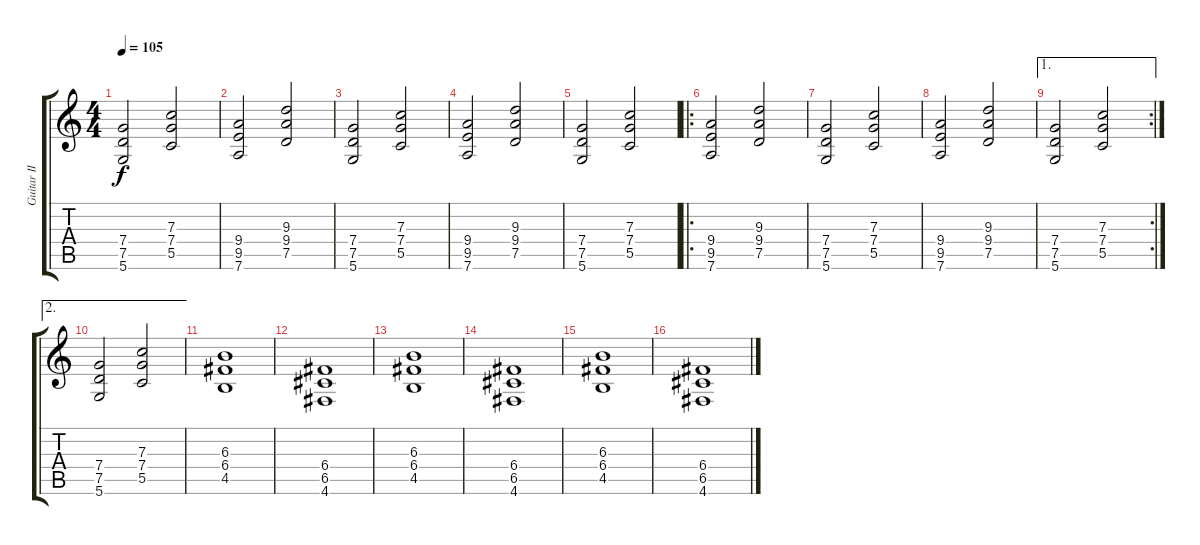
\track ("Guitar II" "Guitar II") {instrument distortionguitar}
\staff {score tabs}
\tuning (D4 A3 F3 C3 G2 D2) {hide}
\ts (4 4)
\tempo 105
\clef g2
\ks c
(7.4 7.5 5.6).2{dy f} (7.3 7.4 5.5).2 |
(9.4 9.5 7.6).2{volume 12} (9.3 9.4 7.5).2 |
(7.4 7.5 5.6).2 (7.3 7.4 5.5).2 |
(9.4 9.5 7.6).2{volume 12} (9.3 9.4 7.5).2 |
(7.4 7.5 5.6).2 (7.3 7.4 5.5).2 |
\ro
(9.4 9.5 7.6).2{volume 12} (9.3 9.4 7.5).2 |
(7.4 7.5 5.6).2 (7.3 7.4 5.5).2 |
(9.4 9.5 7.6).2{volume 12} (9.3 9.4 7.5).2 |
\ae 1
\rc 2
(7.4 7.5 5.6).2 (7.3 7.4 5.5).2 |
\ae 2
(7.4 7.5 5.6).2 (7.3 7.4 5.5).2 |
(6.3 6.4 4.5).1 |
(6.4 6.5 4.6).1 |
(6.3 6.4 4.5).1 |
(6.4 6.5 4.6).1 |
(6.3 6.4 4.5).1 |
(6.4 6.5 4.6).1
